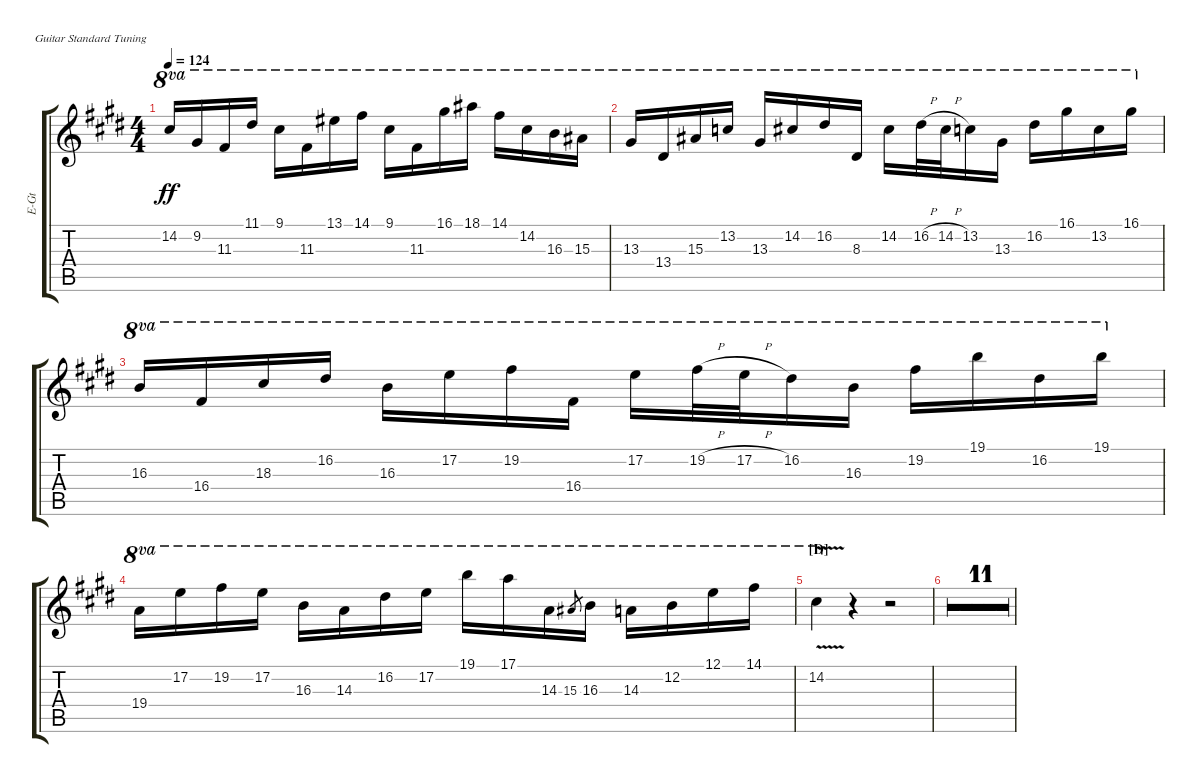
\defaultSystemsLayout 4
\bracketExtendMode groupsimilarinstruments
\otherSystemsTrackNameOrientation horizontal
\track ("Keyboard Solos" "E-Gt") {multiBarRest instrument distortionguitar}
\staff {score tabs}
\tuning (E4 B3 G3 D3 A2 E2)
\ts (4 4)
\tempo 124
\clef g2
\ks c#minor
14.2{acc #}.16{ot 8va dy ff} 9.2{acc #}.16{ot 8va} 11.3{acc #}.16{ot 8va} 11.1{acc #}.16{ot 8va} 9.1{acc #}.16{ot 8va} 11.3{acc #}.16{ot 8va} 13.1{acc #}.16{ot 8va} 14.1{acc #}.16{ot 8va} 9.1{acc #}.16{ot 8va} 11.3{acc #}.16{ot 8va} 16.1{acc #}.16{ot 8va} 18.1{acc #}.16{ot 8va} 14.1{acc #}.16{ot 8va} 14.2{acc #}.16{ot 8va} 16.3{acc forcenatural}.16{ot 8va} 15.3{acc #}.16{ot 8va} |
13.3{acc #}.16{ot 8va} 13.4{acc #}.16{ot 8va} 15.3{acc #}.16{ot 8va} 13.2{acc forcenatural}.16{ot 8va} 13.3{acc #}.16{ot 8va} 14.2{acc #}.16{ot 8va} 16.2{acc #}.16{ot 8va} 8.3{acc #}.16{ot 8va} 14.2{acc #}.16{ot 8va} 16.2{h acc #}.32{ot 8va} 14.2{h acc #}.32{ot 8va} 13.2{acc forcenatural}.16{ot 8va} 13.3{acc #}.16{ot 8va} 16.2{acc #}.16{ot 8va} 16.1{acc #}.16{ot 8va} 13.2{acc forcenatural}.16{ot 8va} 16.1{acc #}.16{ot 8va} |
16.3{acc forcenatural}.16{ot 8va} 16.4{acc #}.16{ot 8va} 18.3{acc #}.16{ot 8va} 16.2{acc #}.16{ot 8va} 16.3{acc forcenatural}.16{ot 8va} 17.2{acc forcenatural}.16{ot 8va} 19.2{acc #}.16{ot 8va} 16.4{acc #}.16{ot 8va} 17.2{acc forcenatural}.16{ot 8va} 19.2{h acc #}.32{ot 8va} 17.2{h acc forcenatural}.32{ot 8va} 16.2{acc #}.16{ot 8va} 16.3{acc forcenatural}.16{ot 8va} 19.2{acc #}.16{ot 8va} 19.1{acc forcenatural}.16{ot 8va} 16.2{acc #}.16{ot 8va} 19.1{acc forcenatural}.16{ot 8va} |
19.4{acc forcenatural}.16{ot 8va} 17.2{acc forcenatural}.16{ot 8va} 19.2{acc #}.16{ot 8va} 17.2{acc forcenatural}.16{ot 8va} 16.3{acc forcenatural}.16{ot 8va} 14.3{acc forcenatural}.16{ot 8va} 16.2{acc #}.16{ot 8va} 17.2{acc forcenatural}.16{ot 8va} 19.1{acc forcenatural}.16{ot 8va} 17.1{acc forcenatural}.16{ot 8va} 14.3{acc forcenatural}.16{ot 8va} 15.3{acc #}.8{ot 8va gr} 16.3{acc forcenatural}.16{ot 8va} 14.3{acc forcenatural}.16{ot 8va} 12.2{acc forcenatural}.16{ot 8va} 12.1{acc forcenatural}.16{ot 8va} 14.1{acc #}.16{ot 8va} |
\section ("D" "")
14.2{v acc #}.4{ot 8va} r.4 r.2 |
r.1 |
r.1 |
r.1 |
r.1 |
r.1 |
r.1 |
r.1 |
r.1 |
r.1 |
r.1 |
r.1
